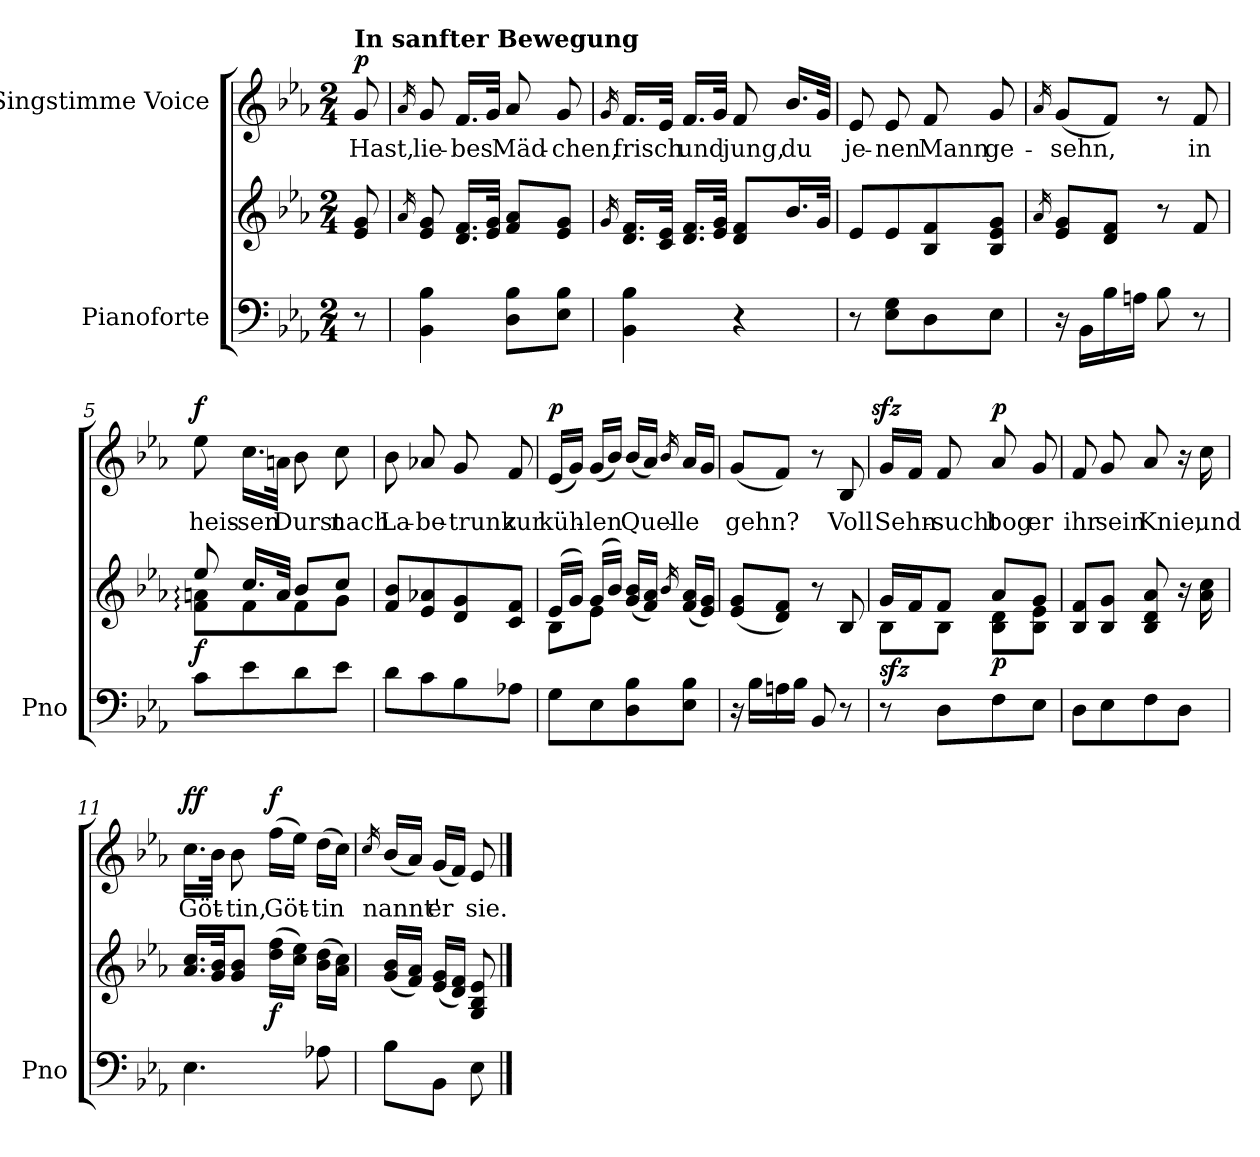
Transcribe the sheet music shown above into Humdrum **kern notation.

**kern	**kern	**dynam	**kern	**text	**dynam
*part2	*part2	*part2	*part1	*part1	*part1
*staff3	*staff2	*staff2/3	*staff1	*staff1	*staff1
*I"Pianoforte	*	*	*I"Singstimme Voice	*	*
*I'Pno	*	*	*	*	*
*clefF4	*clefG2	*	*clefG2	*	*
*k[b-e-a-]	*k[b-e-a-]	*	*k[b-e-a-]	*	*
*M2/4	*M2/4	*	*M2/4	*	*
=	=	=	=	=	=
!	!	!	!LO:TX:a:B:t=In sanfter Bewegung	!	!
!	!	!	!	!LO:LY:b	!LO:DY:a
8r	8e-/ 8g/	.	8g/	Hast,	p
=1	=1	=1	=1	=1	=1
.	16qa-/	.	16qa-/	.	.
!	!	!	!	!LO:LY:b	!
4BB-\ 4B-\	8e-/ 8g/	.	8g/	lie-	.
!	!	!	!	!LO:LY:b	!
.	16.d/ 16.f/LL	.	16.f/LL	-bes	.
.	32e-/ 32g/JJk	.	32g/JJk	.	.
!	!	!	!	!LO:LY:b	!
8D\ 8B-\L	8f/ 8a-/L	.	8a-/	Mäd-	.
!	!	!	!	!LO:LY:b	!
8E-\ 8B-\J	8e-/ 8g/J	.	8g/	-chen,	.
=2	=2	=2	=2	=2	=2
.	16qg/	.	16qg/	.	.
!	!	!	!	!LO:LY:b	!
4BB-\ 4B-\	16.d/ 16.f/LL	.	16.f/LL	frisch	.
.	32c/ 32e-/JJk	.	32e-/JJk	.	.
!	!	!	!	!LO:LY:b	!
.	16.d/ 16.f/LL	.	16.f/LL	und	.
.	32e-/ 32g/JJk	.	32g/JJk	.	.
!	!	!	!	!LO:LY:b	!
4r	8d/ 8f/L	.	8f/	jung,	.
!	!	!	!	!LO:LY:b	!
.	16.b-/L	.	16.b-/LL	du	.
.	32g/JJk	.	32g/JJk	.	.
=3	=3	=3	=3	=3	=3
!	!	!	!	!LO:LY:b	!
8r	8e-/L	.	8e-/	je-	.
!	!	!	!	!LO:LY:b	!
8E-\ 8G\L	8e-/	.	8e-/	-nen	.
!	!	!	!	!LO:LY:b	!
8D\	8B-/ 8f/	.	8f/	Mann	.
!	!	!	!	!LO:LY:b	!
8E-\J	8B-/ 8e-/ 8g/J	.	8g/	ge-	.
=4	=4	=4	=4	=4	=4
.	16qa-/	.	16qa-/	.	.
!	!	!	!	!LO:LY:b	!
16r	8e-/ 8g/L	.	(<8g/L	-sehn,	.
16BB-\LL	.	.	.	.	.
16B-\	8d/ 8f/J	.	8f/J)	.	.
16An\JJ	.	.	.	.	.
8B-\	8r	.	8r	.	.
!	!	!	!	!LO:LY:b	!
8r	8f/	.	8f/	in	.
=5	=5	=5	=5	=5	=5
*	*^	*	*	*	*
!	!	!	!LO:DY:b	!	!LO:LY:b	!LO:DY:a
8c\L	8ee-/	8f\: 8an\:L	f	8ee-\	heis-	f
!	!	!	!	!	!LO:LY:b	!
8e-\	16.cc/LL	8f\	.	16.cc\LL	-sen	.
.	32a/JJk	.	.	32an\JJk	.	.
!	!	!	!	!	!LO:LY:b	!
8d\	8b-/L	8f\	.	8b-\	Durst	.
!	!	!	!	!	!LO:LY:b	!
8e-\J	8cc/J	8g\J	.	8cc\	nach	.
!!LO:LB:g=z
=6	=6	=6	=6	=6	=6	=6
!	!	!	!	!	!LO:LY:b	!
*	*v	*v	*	*	*	*
8d\L	8f/ 8b-/L	.	8b-\	La-	.
!	!	!	!	!LO:LY:b	!
8c\	8e-/ 8a-X/	.	8a-X/	-be-	.
!	!	!	!	!LO:LY:b	!
8B-\	8d/ 8g/	.	8g/	-trunk	.
!	!	!	!	!LO:LY:b	!
8A-X\J	8c/ 8f/J	.	8f/	zur	.
=7	=7	=7	=7	=7	=7
*	*^	*	*	*	*
!	!	!	!	!	!LO:LY:b	!LO:DY:a
8G\L	(>16e-/LL	8B-\L	.	(<16e-/LL	küh-	p
.	16g/JJ)	.	.	16g/JJ)	.	.
!	!	!	!	!	!LO:LY:b	!
8E-\	(>16g/LL	8e-\J	.	(<16g/LL	-len	.
.	16b-/JJ)	.	.	16b-/JJ)	.	.
!	!	!	!	!	!LO:LY:b	!
8D\ 8B-\	(<16g/ 16b-/LL	4ryy	.	(<16b-/LL	Quel-	.
.	16f/ 16a-/JJ)	.	.	16a-/JJ)	.	.
.	16qb-/	.	.	16qb-/	.	.
!	!	!	!	!	!LO:LY:b	!
8E-\ 8B-\J	(<16f/ 16a-/LL	.	.	16a-/LL	-le	.
.	16e-/ 16g/JJ)	.	.	16g/JJ	.	.
*	*v	*v	*	*	*	*
=8	=8	=8	=8	=8	=8
!	!	!	!	!LO:LY:b	!
16r	(<8e-/ 8g/L	.	(<8g/L	gehn?	.
16B-\LL	.	.	.	.	.
16An\	8d/ 8f/J)	.	8f/J)	.	.
16B-\JJ	.	.	.	.	.
8BB-/	8r	.	8r	.	.
!	!	!	!	!LO:LY:b	!
8r	8B-/	.	8B-/	Voll	.
=9	=9	=9	=9	=9	=9
*	*^	*	*	*	*
!	!	!	!LO:DY:b	!	!LO:LY:b	!
8r	16g/LL	8B-\L	sfz	16gzz>/LL	Sehn-	.
.	16f/J	.	.	16f/JJ	.	.
!	!	!	!	!	!LO:LY:b	!
8D\L	8f/J	8B-\J	.	8f/	-sucht	.
!	!	!	!LO:DY:b	!	!LO:LY:b	!LO:DY:a
8F\	8a-/L	8B-\ 8d\L	p	8a-/	bog	p
!	!	!	!	!	!LO:LY:b	!
8E-\J	8g/J	8B-\ 8e-\J	.	8g/	er	.
=10	=10	=10	=10	=10	=10	=10
!	!	!	!	!	!LO:LY:b	!
*	*v	*v	*	*	*	*
8D\L	8B-/ 8f/L	.	8f/	ihr	.
!	!	!	!	!LO:LY:b	!
8E-\	8B-/ 8g/J	.	8g/	sein	.
!	!	!	!	!LO:LY:b	!
8F\	8B-/ 8d/ 8a-/	.	8a-/	Knie,	.
8D\J	16r	.	16r	.	.
!	!	!	!	!LO:LY:b	!
.	16a-\ 16cc\	.	16cc\	und	.
=11	=11	=11	=11	=11	=11
!	!	!	!	!LO:LY:b	!LO:DY:a
4.E-\	16.a-/ 16.cc/LL	.	16.cc\LL	Göt-	ff
.	32g/ 32b-/JK	.	32b-\JJk	.	.
!	!	!	!	!LO:LY:b	!
.	8g/ 8b-/J	.	8b-\	-tin,	.
!	!	!LO:DY:b	!	!LO:LY:b	!LO:DY:a
.	(>16dd\ 16ff\LL	f	(>16ff\LL	Göt-	f
.	16cc\ 16ee-\JJ)	.	16ee-\JJ)	.	.
!	!	!	!	!LO:LY:b	!
8A-X\	(>16b-\ 16dd\LL	.	(>16dd\LL	-tin	.
.	16a-\ 16cc\JJ)	.	16cc\JJ)	.	.
!!LO:LB:g=z
=12	=12	=12	=12	=12	=12
.	.	.	16qcc/	.	.
!	!	!	!	!LO:LY:b	!
8B-\L	(<16g/ 16b-/LL	.	(<16b-/LL	nannt'	.
.	16f/ 16a-/JJ)	.	16a-/JJ)	.	.
!	!	!	!	!LO:LY:b	!
8BB-\J	(<16e-/ 16g/LL	.	(<16g/LL	er	.
.	16d/ 16f/JJ)	.	16f/JJ)	.	.
!	!	!	!	!LO:LY:b	!
8E-\	8G/ 8B-/ 8e-/	.	8e-/	sie.	.
==	==	==	==	==	==
*-	*-	*-	*-	*-	*-
